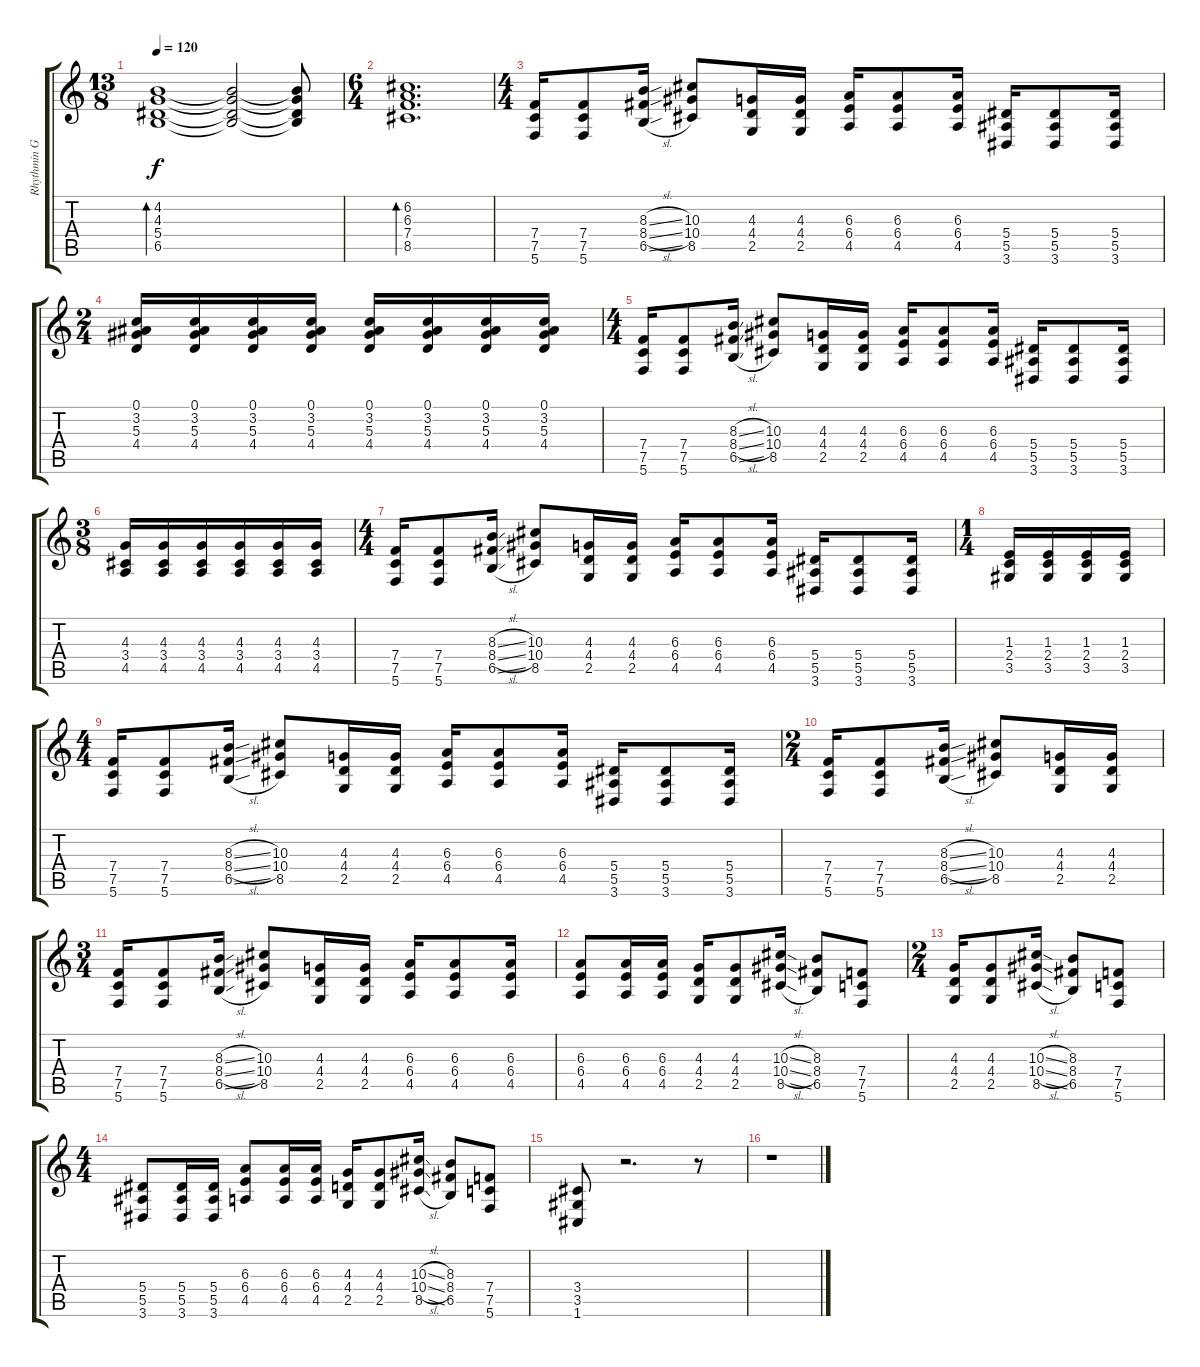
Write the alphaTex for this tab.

\track ("Rhythmin Guitar #1" "Rhythmin G") {instrument overdrivenguitar}
\staff {score tabs}
\tuning (C4 G3 Eb3 Bb2 F2 C2) {hide}
\ts (13 8)
\tempo 120
\clef g2
\ks c
(4.2 4.3 5.4 6.5).1{bd 60 dy f} (4.2{t} 4.3{t} 5.4{t} 6.5{t}).2 (4.2{t} 4.3{t} 5.4{t} 6.5{t}).8 |
\ts (6 4)
(6.2 6.3 7.4 8.5).1{d bd 60} |
\ts (4 4)
(7.4 7.5 5.6).16 (7.4 7.5 5.6).8 (8.3{sl} 8.4{sl} 6.5{sl}).16 (10.3 10.4 8.5).8 (4.3 4.4 2.5).16 (4.3 4.4 2.5).16 (6.3 6.4 4.5).16 (6.3 6.4 4.5).8 (6.3 6.4 4.5).16 (5.4 5.5 3.6).16 (5.4 5.5 3.6).8 (5.4 5.5 3.6).16 |
\ts (2 4)
(0.1 3.2 5.3 4.4).16 (0.1 3.2 5.3 4.4).16 (0.1 3.2 5.3 4.4).16 (0.1 3.2 5.3 4.4).16 (0.1 3.2 5.3 4.4).16 (0.1 3.2 5.3 4.4).16 (0.1 3.2 5.3 4.4).16 (0.1 3.2 5.3 4.4).16 |
\ts (4 4)
(7.4 7.5 5.6).16 (7.4 7.5 5.6).8 (8.3{sl} 8.4{sl} 6.5{sl}).16 (10.3 10.4 8.5).8 (4.3 4.4 2.5).16 (4.3 4.4 2.5).16 (6.3 6.4 4.5).16 (6.3 6.4 4.5).8 (6.3 6.4 4.5).16 (5.4 5.5 3.6).16 (5.4 5.5 3.6).8 (5.4 5.5 3.6).16 |
\ts (3 8)
(4.3 3.4 4.5).16 (4.3 3.4 4.5).16 (4.3 3.4 4.5).16 (4.3 3.4 4.5).16 (4.3 3.4 4.5).16 (4.3 3.4 4.5).16 |
\ts (4 4)
(7.4 7.5 5.6).16 (7.4 7.5 5.6).8 (8.3{sl} 8.4{sl} 6.5{sl}).16 (10.3 10.4 8.5).8 (4.3 4.4 2.5).16 (4.3 4.4 2.5).16 (6.3 6.4 4.5).16 (6.3 6.4 4.5).8 (6.3 6.4 4.5).16 (5.4 5.5 3.6).16 (5.4 5.5 3.6).8 (5.4 5.5 3.6).16 |
\ts (1 4)
(1.3 2.4 3.5).16 (1.3 2.4 3.5).16 (1.3 2.4 3.5).16 (1.3 2.4 3.5).16 |
\ts (4 4)
(7.4 7.5 5.6).16 (7.4 7.5 5.6).8 (8.3{sl} 8.4{sl} 6.5{sl}).16 (10.3 10.4 8.5).8 (4.3 4.4 2.5).16 (4.3 4.4 2.5).16 (6.3 6.4 4.5).16 (6.3 6.4 4.5).8 (6.3 6.4 4.5).16 (5.4 5.5 3.6).16 (5.4 5.5 3.6).8 (5.4 5.5 3.6).16 |
\ts (2 4)
(7.4 7.5 5.6).16 (7.4 7.5 5.6).8 (8.3{sl} 8.4{sl} 6.5{sl}).16 (10.3 10.4 8.5).8 (4.3 4.4 2.5).16 (4.3 4.4 2.5).16 |
\ts (3 4)
(7.4 7.5 5.6).16 (7.4 7.5 5.6).8 (8.3{sl} 8.4{sl} 6.5{sl}).16 (10.3 10.4 8.5).8 (4.3 4.4 2.5).16 (4.3 4.4 2.5).16 (6.3 6.4 4.5).16 (6.3 6.4 4.5).8 (6.3 6.4 4.5).16 |
(6.3 6.4 4.5).8 (6.3 6.4 4.5).16 (6.3 6.4 4.5).16 (4.3 4.4 2.5).16 (4.3 4.4 2.5).8 (10.3{sl} 10.4{sl} 8.5{sl}).16 (8.3 8.4 6.5).8 (7.4 7.5 5.6).8 |
\ts (2 4)
(4.3 4.4 2.5).16 (4.3 4.4 2.5).8 (10.3{sl} 10.4{sl} 8.5{sl}).16 (8.3 8.4 6.5).8 (7.4 7.5 5.6).8 |
\ts (4 4)
(5.4 5.5 3.6).8 (5.4 5.5 3.6).16 (5.4 5.5 3.6).16 (6.3 6.4 4.5).8 (6.3 6.4 4.5).16 (6.3 6.4 4.5).16 (4.3 4.4 2.5).16 (4.3 4.4 2.5).8 (10.3{sl} 10.4{sl} 8.5{sl}).16 (8.3 8.4 6.5).8 (7.4 7.5 5.6).8 |
(3.4 3.5 1.6).8 r.2{d} r.8 |
r.1
